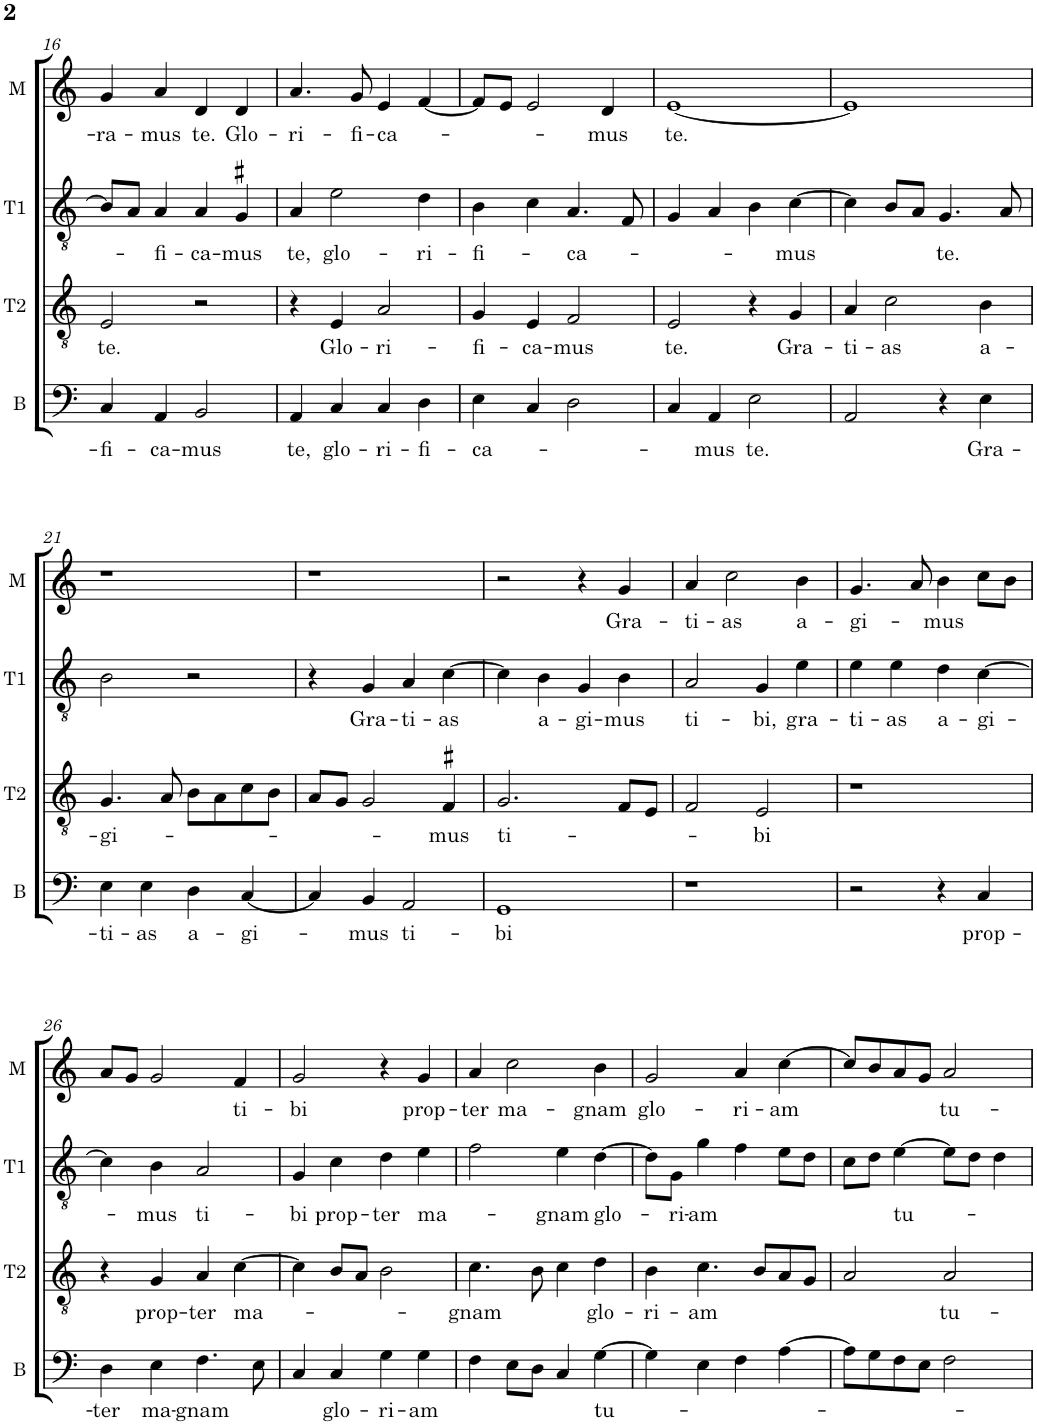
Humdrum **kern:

**kern	**text	**kern	**text	**kern	**text	**kern	**text
*part4	*part4	*part3	*part3	*part2	*part2	*part1	*part1
*staff4	*staff4	*staff3	*staff3	*staff2	*staff2	*staff1	*staff1
*I"B	*	*I"T2	*	*I"T1	*	*I"Mez	*
*I'B	*	*I'T2	*	*I'T1	*	*I'M	*
!!LO:PB:g=z
*clefF4	*	*clefGv2	*	*clefGv2	*	*clefG2	*
*	*	*	*	*Trd4c7	*	*	*
*k[]	*	*k[]	*	*k[]	*	*k[]	*
*M2/2	*	*M2/2	*	*M2/2	*	*M2/2	*
*met(c|)	*	*met(c|)	*	*met(c|)	*	*met(c|)	*
=16	=16	=16	=16	=16	=16	=16	=16
!	!LO:LY:b	!	!LO:LY:b	!	!	!	!LO:LY:b
4C/	-fi-	2E/	te.	8B/L]	.	4g/	-ra-
.	.	.	.	8A/J	.	.	.
!	!LO:LY:b	!	!	!	!LO:LY:b	!	!LO:LY:b
4AA/	-ca-	.	.	4A/	-fi-	4a/	-mus
!	!LO:LY:b	!	!	!	!LO:LY:b	!	!LO:LY:b
2BB/	-mus	2r	.	4A/	-ca-	4d/	te.
!	!	!	!	!	!LO:LY:b	!	!LO:LY:b
.	.	.	.	4G#X/	-mus	4d/	Glo-
=17	=17	=17	=17	=17	=17	=17	=17
!	!LO:LY:b	!	!	!	!LO:LY:b	!	!LO:LY:b
4AA/	te,	4r	.	4A/	te,	4.a/	-ri-
!	!LO:LY:b	!	!LO:LY:b	!	!LO:LY:b	!	!
4C/	glo-	4E/	Glo-	2e\	glo-	.	.
!	!	!	!	!	!	!	!LO:LY:b
.	.	.	.	.	.	8g/	-fi-
!	!LO:LY:b	!	!LO:LY:b	!	!	!	!LO:LY:b
4C/	-ri-	2A/	-ri-	.	.	4e/	-ca-
!	!LO:LY:b	!	!	!	!LO:LY:b	!	!
4D\	-fi-	.	.	4d\	-ri-	[4f/	.
=18	=18	=18	=18	=18	=18	=18	=18
!	!LO:LY:b	!	!LO:LY:b	!	!LO:LY:b	!	!
4E\	-ca-	4G/	-fi-	4B\	-fi-	8f/L]	.
.	.	.	.	.	.	8e/J	.
!	!	!	!LO:LY:b	!	!	!	!
4C/	.	4E/	-ca-	4c\	.	2e/	.
!	!	!	!LO:LY:b	!	!LO:LY:b	!	!
2D\	.	2F/	-mus	4.A/	-ca-	.	.
!	!	!	!	!	!	!	!LO:LY:b
.	.	.	.	.	.	4d/	-mus
.	.	.	.	8F/	.	.	.
=19	=19	=19	=19	=19	=19	=19	=19
!	!	!	!LO:LY:b	!	!	!	!LO:LY:b
4C/	.	2E/	te.	4G/	.	[1e	te.
!	!LO:LY:b	!	!	!	!	!	!
4AA/	-mus	.	.	4A/	.	.	.
!	!LO:LY:b	!	!	!	!	!	!
2E\	te.	4r	.	4B\	.	.	.
!	!	!	!LO:LY:b	!	!LO:LY:b	!	!
.	.	4G/	Gra-	[4c\	-mus	.	.
=20	=20	=20	=20	=20	=20	=20	=20
!	!	!	!LO:LY:b	!	!	!	!
2AA/	.	4A/	-ti-	4c\]	.	1e]	.
!	!	!	!LO:LY:b	!	!	!	!
.	.	2c\	-as	8B/L	.	.	.
.	.	.	.	8A/J	.	.	.
!	!	!	!	!	!LO:LY:b	!	!
4r	.	.	.	4.G/	te.	.	.
!	!LO:LY:b	!	!LO:LY:b	!	!	!	!
4E\	Gra-	4B\	a-	.	.	.	.
.	.	.	.	8A/	.	.	.
!!LO:LB:g=z
=21	=21	=21	=21	=21	=21	=21	=21
!	!LO:LY:b	!	!LO:LY:b	!	!	!	!
4E\	-ti-	4.G/	-gi-	2B\	.	1r	.
!	!LO:LY:b	!	!	!	!	!	!
4E\	-as	.	.	.	.	.	.
.	.	8A/	.	.	.	.	.
!	!LO:LY:b	!	!	!	!	!	!
4D\	a-	8B\L	.	2r	.	.	.
.	.	8A\	.	.	.	.	.
!	!LO:LY:b	!	!	!	!	!	!
[4C/	-gi-	8c\	.	.	.	.	.
.	.	8B\J	.	.	.	.	.
=22	=22	=22	=22	=22	=22	=22	=22
4C/]	.	8A/L	.	4r	.	1r	.
.	.	8G/J	.	.	.	.	.
!	!LO:LY:b	!	!	!	!LO:LY:b	!	!
4BB/	-mus	2G/	.	4G/	Gra-	.	.
!	!LO:LY:b	!	!	!	!LO:LY:b	!	!
2AA/	ti-	.	.	4A/	-ti-	.	.
!	!	!	!LO:LY:b	!	!LO:LY:b	!	!
.	.	4F#X/	-mus	[4c\	-as	.	.
=23	=23	=23	=23	=23	=23	=23	=23
!	!LO:LY:b	!	!LO:LY:b	!	!	!	!
1GG	-bi	2.G/	ti-	4c\]	.	2r	.
!	!	!	!	!	!LO:LY:b	!	!
.	.	.	.	4B\	a-	.	.
!	!	!	!	!	!LO:LY:b	!	!
.	.	.	.	4G/	-gi-	4r	.
!	!	!	!	!	!LO:LY:b	!	!LO:LY:b
.	.	8F/L	.	4B\	-mus	4g/	Gra-
.	.	8E/J	.	.	.	.	.
=24	=24	=24	=24	=24	=24	=24	=24
!	!	!	!	!	!LO:LY:b	!	!LO:LY:b
1r	.	2F/	.	2A/	ti-	4a/	-ti-
!	!	!	!	!	!	!	!LO:LY:b
.	.	.	.	.	.	2cc\	-as
!	!	!	!LO:LY:b	!	!LO:LY:b	!	!
.	.	2E/	-bi	4G/	-bi,	.	.
!	!	!	!	!	!LO:LY:b	!	!LO:LY:b
.	.	.	.	4e\	gra-	4b\	a-
=25	=25	=25	=25	=25	=25	=25	=25
!	!	!	!	!	!LO:LY:b	!	!LO:LY:b
2r	.	1r	.	4e\	-ti-	4.g/	-gi-
!	!	!	!	!	!LO:LY:b	!	!
.	.	.	.	4e\	-as	.	.
.	.	.	.	.	.	8a/	.
!	!	!	!	!	!LO:LY:b	!	!LO:LY:b
4r	.	.	.	4d\	a-	4b\	-mus
!	!LO:LY:b	!	!	!	!LO:LY:b	!	!
4C/	prop-	.	.	[4c\	-gi-	8cc\L	.
.	.	.	.	.	.	8b\J	.
!!LO:LB:g=z
=26	=26	=26	=26	=26	=26	=26	=26
!	!LO:LY:b	!	!	!	!	!	!
4D\	-ter	4r	.	4c\]	.	8a/L	.
.	.	.	.	.	.	8g/J	.
!	!LO:LY:b	!	!LO:LY:b	!	!LO:LY:b	!	!
4E\	ma-	4G/	prop-	4B\	-mus	2g/	.
!	!LO:LY:b	!	!LO:LY:b	!	!LO:LY:b	!	!
4.F\	-gnam	4A/	-ter	2A/	ti-	.	.
!	!	!	!LO:LY:b	!	!	!	!LO:LY:b
.	.	[4c\	ma-	.	.	4f/	ti-
8E\	.	.	.	.	.	.	.
=27	=27	=27	=27	=27	=27	=27	=27
!	!	!	!	!	!LO:LY:b	!	!LO:LY:b
4C/	.	4c\]	.	4G/	-bi	2g/	-bi
!	!LO:LY:b	!	!	!	!LO:LY:b	!	!
4C/	glo-	8B/L	.	4c\	prop-	.	.
.	.	8A/J	.	.	.	.	.
!	!LO:LY:b	!	!	!	!LO:LY:b	!	!
4G\	-ri-	2B\	.	4d\	-ter	4r	.
!	!LO:LY:b	!	!	!	!LO:LY:b	!	!LO:LY:b
4G\	-am	.	.	4e\	ma-	4g/	prop-
=28	=28	=28	=28	=28	=28	=28	=28
!	!	!	!LO:LY:b	!	!	!	!LO:LY:b
4F\	.	4.c\	-gnam	2f\	.	4a/	-ter
!	!	!	!	!	!	!	!LO:LY:b
8E\L	.	.	.	.	.	2cc\	ma-
8D\J	.	8B\	.	.	.	.	.
!	!	!	!	!	!LO:LY:b	!	!
4C/	.	4c\	.	4e\	gnam	.	.
!	!LO:LY:b	!	!LO:LY:b	!	!LO:LY:b	!	!LO:LY:b
[4G\	tu-	4d\	glo-	[4d\	glo-	4b\	gnam
=29	=29	=29	=29	=29	=29	=29	=29
!	!	!	!LO:LY:b	!	!	!	!LO:LY:b
4G\]	.	4B\	-ri-	8d\L]	.	2g/	glo-
!	!	!	!	!	!LO:LY:b	!	!
.	.	.	.	8G\J	-ri-	.	.
!	!	!	!LO:LY:b	!	!LO:LY:b	!	!
4E\	.	4.c\	-am	4g\	-am	.	.
!	!	!	!	!	!	!	!LO:LY:b
4F\	.	.	.	4f\	.	4a/	-ri-
.	.	8B/L	.	.	.	.	.
!	!	!	!	!	!	!	!LO:LY:b
[4A\	.	8A/	.	8e\L	.	[4cc\	am
.	.	8G/J	.	8d\J	.	.	.
=30	=30	=30	=30	=30	=30	=30	=30
8A\L]	.	2A/	.	8c\L	.	8cc/L]	.
8G\	.	.	.	8d\J	.	8b/	.
!	!	!	!	!	!LO:LY:b	!	!
8F\	.	.	.	[4e\	tu-	8a/	.
8E\J	.	.	.	.	.	8g/J	.
!	!	!	!LO:LY:b	!	!	!	!LO:LY:b
2F\	.	2A/	tu-	8e\L]	.	2a/	tu-
.	.	.	.	8d\J	.	.	.
.	.	.	.	4d\	.	.	.
=	=	=	=	=	=	=	=
*-	*-	*-	*-	*-	*-	*-	*-
